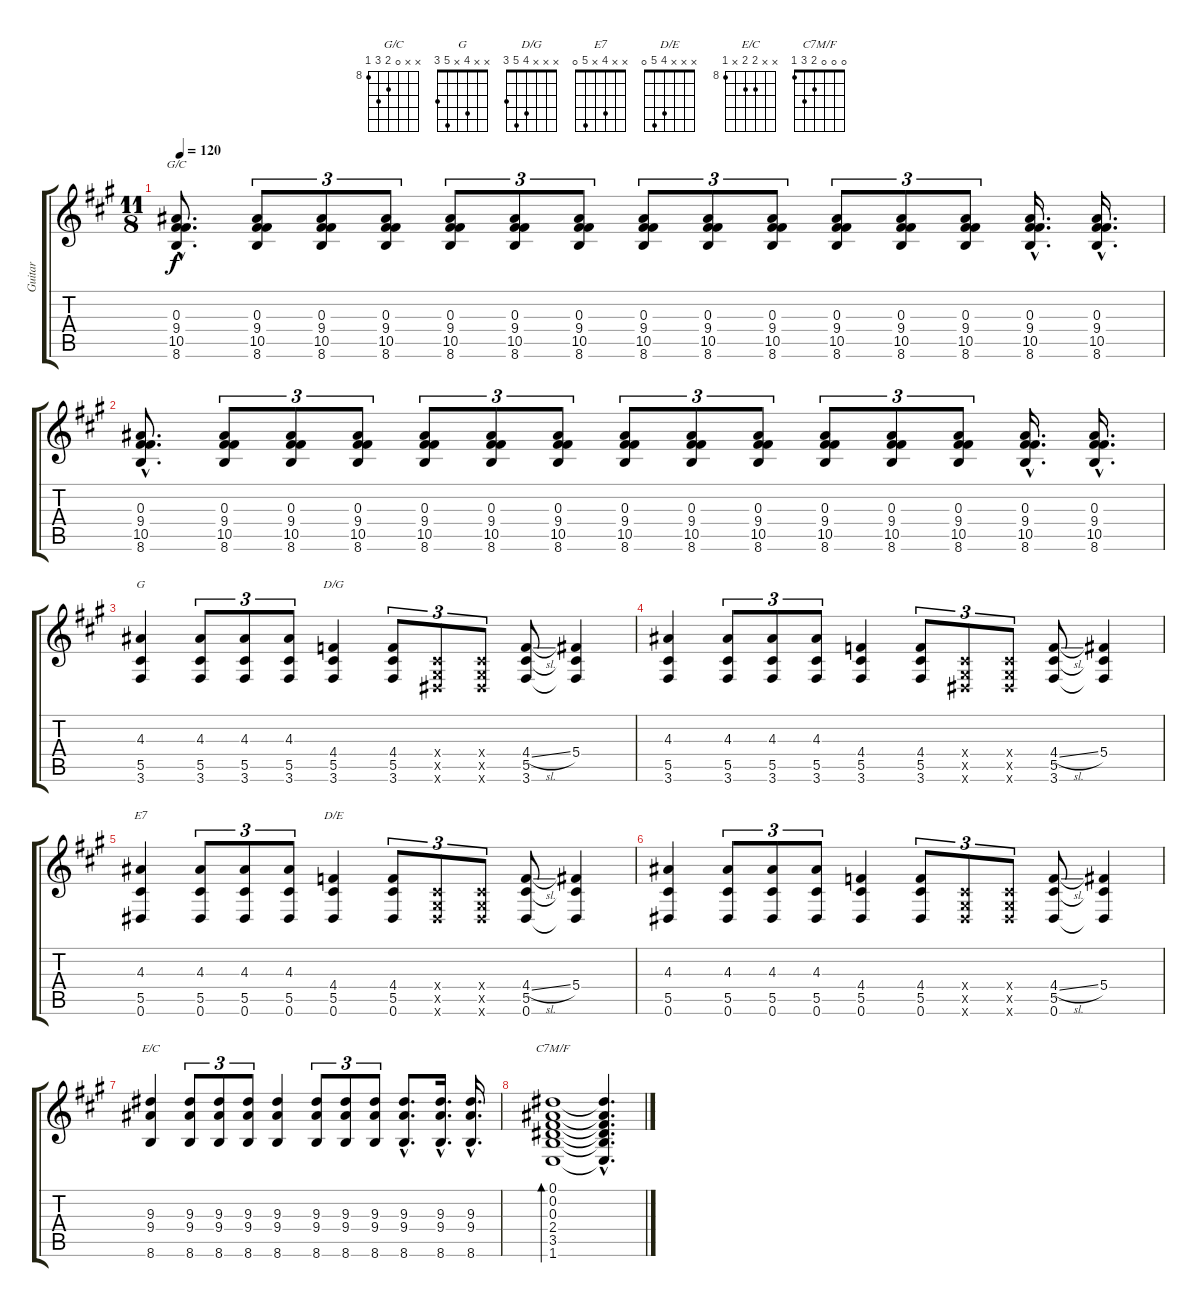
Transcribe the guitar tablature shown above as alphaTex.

\track ("Guitar" "Guitar") {instrument electricguitarclean}
\staff {score tabs}
\tuning (Eb4 Bb3 Gb3 Db3 Ab2 Eb2) {hide}
\chord ("G/C" x x 0 9 10 8) {firstfret 8}
\chord ("G" x x 4 x 5 3)
\chord ("D/G" x x x 4 5 3)
\chord ("E7" x x 4 x 5 0)
\chord ("D/E" x x x 4 5 0)
\chord ("E/C" x x 9 9 x 8) {firstfret 8}
\chord ("C7M/F" 0 0 0 2 3 1)
\ts (11 8)
\tempo 120
\clef g2
\ks a
(0.3{hac} 9.4{hac} 10.5{hac} 8.6{hac}).8{d ch "G/C" dy f} (0.3 9.4 10.5 8.6).8{tu (3 2)} (0.3 9.4 10.5 8.6).8{tu (3 2)} (0.3 9.4 10.5 8.6).8{tu (3 2)} (0.3 9.4 10.5 8.6).8{tu (3 2)} (0.3 9.4 10.5 8.6).8{tu (3 2)} (0.3 9.4 10.5 8.6).8{tu (3 2)} (0.3 9.4 10.5 8.6).8{tu (3 2)} (0.3 9.4 10.5 8.6).8{tu (3 2)} (0.3 9.4 10.5 8.6).8{tu (3 2)} (0.3 9.4 10.5 8.6).8{tu (3 2)} (0.3 9.4 10.5 8.6).8{tu (3 2)} (0.3 9.4 10.5 8.6).8{tu (3 2)} (0.3{hac} 9.4{hac} 10.5{hac} 8.6{hac}).16{d} (0.3{hac} 9.4{hac} 10.5{hac} 8.6{hac}).16{d} |
(0.3{hac} 9.4{hac} 10.5{hac} 8.6{hac}).8{d} (0.3 9.4 10.5 8.6).8{tu (3 2)} (0.3 9.4 10.5 8.6).8{tu (3 2)} (0.3 9.4 10.5 8.6).8{tu (3 2)} (0.3 9.4 10.5 8.6).8{tu (3 2)} (0.3 9.4 10.5 8.6).8{tu (3 2)} (0.3 9.4 10.5 8.6).8{tu (3 2)} (0.3 9.4 10.5 8.6).8{tu (3 2)} (0.3 9.4 10.5 8.6).8{tu (3 2)} (0.3 9.4 10.5 8.6).8{tu (3 2)} (0.3 9.4 10.5 8.6).8{tu (3 2)} (0.3 9.4 10.5 8.6).8{tu (3 2)} (0.3 9.4 10.5 8.6).8{tu (3 2)} (0.3{hac} 9.4{hac} 10.5{hac} 8.6{hac}).16{d} (0.3{hac} 9.4{hac} 10.5{hac} 8.6{hac}).16{d} |
(4.3 5.5 3.6).4{ch "G" volume 13 instrument electricguitarclean} (4.3 5.5 3.6).8{tu (3 2)} (4.3 5.5 3.6).8{tu (3 2)} (4.3 5.5 3.6).8{tu (3 2)} (4.4 5.5 3.6).4{ch "D/G"} (4.4 5.5 3.6).8{tu (3 2)} (0.4{x} 0.5{x} 0.6{x}).8{tu (3 2)} (0.4{x} 0.5{x} 0.6{x}).8{tu (3 2)} (4.4{sl} 5.5 3.6).8 (5.4 5.5{t} 3.6{t}).4 |
(4.3 5.5 3.6).4 (4.3 5.5 3.6).8{tu (3 2)} (4.3 5.5 3.6).8{tu (3 2)} (4.3 5.5 3.6).8{tu (3 2)} (4.4 5.5 3.6).4 (4.4 5.5 3.6).8{tu (3 2)} (0.4{x} 0.5{x} 0.6{x}).8{tu (3 2)} (0.4{x} 0.5{x} 0.6{x}).8{tu (3 2)} (4.4{sl} 5.5 3.6).8 (5.4 5.5{t} 3.6{t}).4 |
(4.3 5.5 0.6).4{ch "E7"} (4.3 5.5 0.6).8{tu (3 2)} (4.3 5.5 0.6).8{tu (3 2)} (4.3 5.5 0.6).8{tu (3 2)} (4.4 5.5 0.6).4{ch "D/E"} (4.4 5.5 0.6).8{tu (3 2)} (0.4{x} 0.5{x} 0.6{x}).8{tu (3 2)} (0.4{x} 0.5{x} 0.6{x}).8{tu (3 2)} (4.4{sl} 5.5 0.6).8 (5.4 5.5{t} 0.6{t}).4 |
(4.3 5.5 0.6).4 (4.3 5.5 0.6).8{tu (3 2)} (4.3 5.5 0.6).8{tu (3 2)} (4.3 5.5 0.6).8{tu (3 2)} (4.4 5.5 0.6).4 (4.4 5.5 0.6).8{tu (3 2)} (0.4{x} 0.5{x} 0.6{x}).8{tu (3 2)} (0.4{x} 0.5{x} 0.6{x}).8{tu (3 2)} (4.4{sl} 5.5 0.6).8 (5.4 5.5{t} 0.6{t}).4 |
(9.3 9.4 8.6).4{ch "E/C"} (9.3 9.4 8.6).8{tu (3 2)} (9.3 9.4 8.6).8{tu (3 2)} (9.3 9.4 8.6).8{tu (3 2)} (9.3 9.4 8.6).4 (9.3 9.4 8.6).8{tu (3 2)} (9.3 9.4 8.6).8{tu (3 2)} (9.3 9.4 8.6).8{tu (3 2)} (9.3{hac} 9.4{hac} 8.6{hac}).8{d} (9.3{hac} 9.4{hac} 8.6{hac}).16{d} (9.3{hac} 9.4{hac} 8.6{hac}).16{d} |
(0.1 0.2 0.3 2.4 3.5 1.6).1{bd 480 ch "C7M/F"} (0.1{hac t} 0.2{hac t} 0.3{hac t} 2.4{hac t} 3.5{hac t} 1.6{hac t}).4{d}
